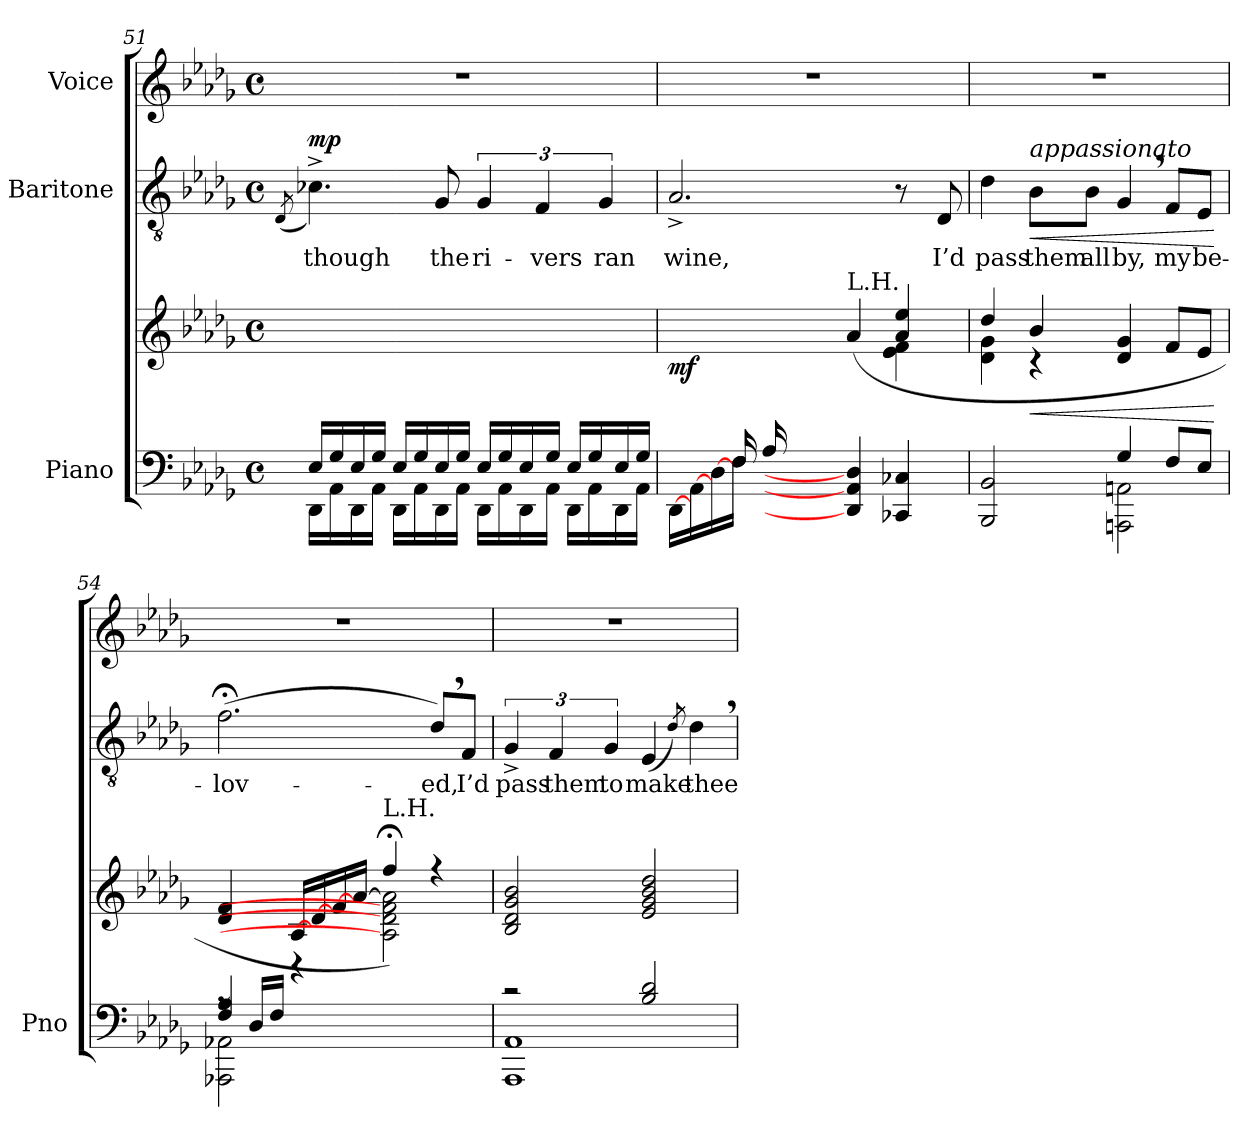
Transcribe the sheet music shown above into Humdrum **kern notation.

**kern	**kern	**dynam	**kern	**text	**dynam	**kern
*part3	*part3	*part3	*part2	*part2	*part2	*part1
*staff4	*staff3	*staff3/4	*staff2	*staff2	*staff2	*staff1
*I"Piano	*	*	*I"Baritone	*	*	*I"Voice
*I'Pno	*	*	*	*	*	*
!!LO:LB:g=z
*clefF4	*clefG2	*	*clefGv2	*	*	*clefG2
*k[b-e-a-d-g-]	*k[b-e-a-d-g-]	*	*k[b-e-a-d-g-]	*	*	*k[b-e-a-d-g-]
*M4/4	*M4/4	*	*M4/4	*	*	*M4/4
*met(c)	*met(c)	*	*met(c)	*	*	*met(c)
=51	=51	=51	=51	=51	=51	=51
.	.	.	(<8qD-/	.	.	.
*^	*	*	*	*	*	*
!	!	!	!	!	!LO:LY:b	!LO:DY:b	!
16E-/LL	16DD-\LL	1ryy	.	4.c-X^\)	though	mp	1r
16G-/	16AA-\	.	.	.	.	.	.
16E-/	16DD-\	.	.	.	.	.	.
16G-/JJ	16AA-\JJ	.	.	.	.	.	.
16E-/LL	16DD-\LL	.	.	.	.	.	.
16G-/	16AA-\	.	.	.	.	.	.
!	!	!	!	!	!LO:LY:b	!	!
16E-/	16DD-\	.	.	8G-/	the	.	.
16G-/JJ	16AA-\JJ	.	.	.	.	.	.
!	!	!	!	!	!LO:LY:b	!	!
16E-/LL	16DD-\LL	.	.	6G-/	ri-	.	.
16G-/	16AA-\	.	.	.	.	.	.
16E-/	16DD-\	.	.	.	.	.	.
!	!	!	!	!	!LO:LY:b	!	!
.	.	.	.	6F/	-vers	.	.
16G-/JJ	16AA-\JJ	.	.	.	.	.	.
16E-/LL	16DD-\LL	.	.	.	.	.	.
16G-/	16AA-\	.	.	.	.	.	.
!	!	!	!	!	!LO:LY:b	!	!
.	.	.	.	6G-/	ran	.	.
16E-/	16DD-\	.	.	.	.	.	.
16G-/JJ	16AA-\JJ	.	.	.	.	.	.
=52	=52	=52	=52	=52	=52	=52	=52
*	*	*^	*	*	*	*	*
!	!	!	!	!LO:DY:b	!	!LO:LY:b	!	!
8.ryy	(>[16DD-\LL	8ryy	2ryy	mf	2.A-^/	wine,	.	1r
.	[16AA-\	.	.	.	.	.	.	.
.	[16D-\	16ryy	.	.	.	.	.	.
16F/	16F\JJ	8ryy	.	.	.	.	.	.
16A-/LL	4ryy	.	.	.	.	.	.	.
2ryy	.	16d-/	.	.	.	.	.	.
.	.	16e-/	.	.	.	.	.	.
.	.	16f/JJ	.	.	.	.	.	.
!	!	!LO:TX:a:t=L.H.	!	!	!	!	!	!
.	4DD-/] 4AA-/] 4D-/]	(4a-/	4ryy	.	.	.	.	.
.	4CC-X/ 4C-X/	4a-/ 4ee-/	4e-\ 4f\	.	8r	.	.	.
8.ryy	.	.	.	.	.	.	.	.
!	!	!	!	!	!	!LO:LY:b	!	!
.	.	.	.	.	8D-/	I’d	.	.
!!LO:LB:g=z
=53	=53	=53	=53	=53	=53	=53	=53	=53
!	!	!	!	!	!	!LO:LY:b	!	!
2ryy	2BBB-/ 2BB-/	4dd-/	4d-\ 4g-\	.	4d-\	pass	.	1r
!	!	!	!	!	!LO:TX:a:i:t=appassionato	!	!	!
!	!	!	!	!LO:HP:b	!	!LO:LY:b	!LO:HP:b	!
.	.	4b-/	4r	<	8B-\L	them	<	.
!	!	!	!	!	!	!LO:LY:b	!	!
.	.	.	.	.	8B-\J	all	.	.
!	!	!	!	!	!	!LO:LY:b	!	!
4G-/	2AAAn\ 2AAn\	4d-/ 4g-/	2ryy	.	4G-,/	by,	.	.
!	!	!	!	!	!	!LO:LY:b	!	!
8F/L	.	8f/L	.	.	8F/L	my	.	.
!	!	!	!	!	!	!LO:LY:b	!	!
8E-/J	.	8e-/J	.	.	8E-/J	be-	.	.
*v	*v	*	*	*	*	*	*	*
*	*v	*v	*	*	*	*	*
.	.	[	.	.	[	.
=54	=54	=54	=54	=54	=54	=54
*^	*^	*	*	*	*	*
*	*^	*	*^	*	*	*	*	*
!	!	!	!	!	!	!	!	!LO:LY:b	!	!
4F/ 4A-/	2AAA-X\ 2AA-X\	8rA	4d-/ 4f/	4ryy	2ryy	.	(>2.f;<\	-lov-	.	1r
.	.	16D-/LL	.	.	.	.	.	.	.	.
.	.	16F/JJ	.	.	.	.	.	.	.	.
2.ryy	.	4ryy	[16A-/LL	4r	.	.	.	.	.	.
.	.	.	[16d-/	.	.	.	.	.	.	.
.	.	.	[16f/	.	.	.	.	.	.	.
.	.	.	[16a-/JJ	.	.	.	.	.	.	.
!	!	!	!LO:TX:a:t=L.H.	!	!	!	!	!	!	!
.	2ryy	2ryy	4ff;/)	2ryy	2A-\] 2d-\] 2f\] 2a-\]	.	.	.	.	.
!	!	!	!	!	!	!	!	!LO:LY:b	!	!
.	.	.	4rff	.	.	.	8d-,/L)	-ed,	.	.
!	!	!	!	!	!	!	!	!LO:LY:b	!	!
.	.	.	.	.	.	.	8F/J	I’d	.	.
*	*v	*v	*	*	*	*	*	*	*	*
*	*	*v	*v	*v	*	*	*	*	*
=55	=55	=55	=55	=55	=55	=55	=55
!	!	!	!	!	!LO:LY:b	!	!
2r	1AAA- 1AA-	2B-/ 2d-/ 2g-/ 2b-/	.	6G-^/	pass	.	1r
!	!	!	!	!	!LO:LY:b	!	!
.	.	.	.	6F/	them	.	.
!	!	!	!	!	!LO:LY:b	!	!
.	.	.	.	6G-/	to	.	.
!	!	!	!	!	!LO:LY:b	!	!
2B-/ 2d-/	.	2e-/ 2g-/ 2b-/ 2dd-/	.	(<4E-/	make	.	.
.	.	.	.	8qd-/)	.	.	.
!	!	!	!	!	!LO:LY:b	!	!
.	.	.	.	4d-,\	thee	.	.
*v	*v	*	*	*	*	*	*
=	=	=	=	=	=	=
*-	*-	*-	*-	*-	*-	*-
